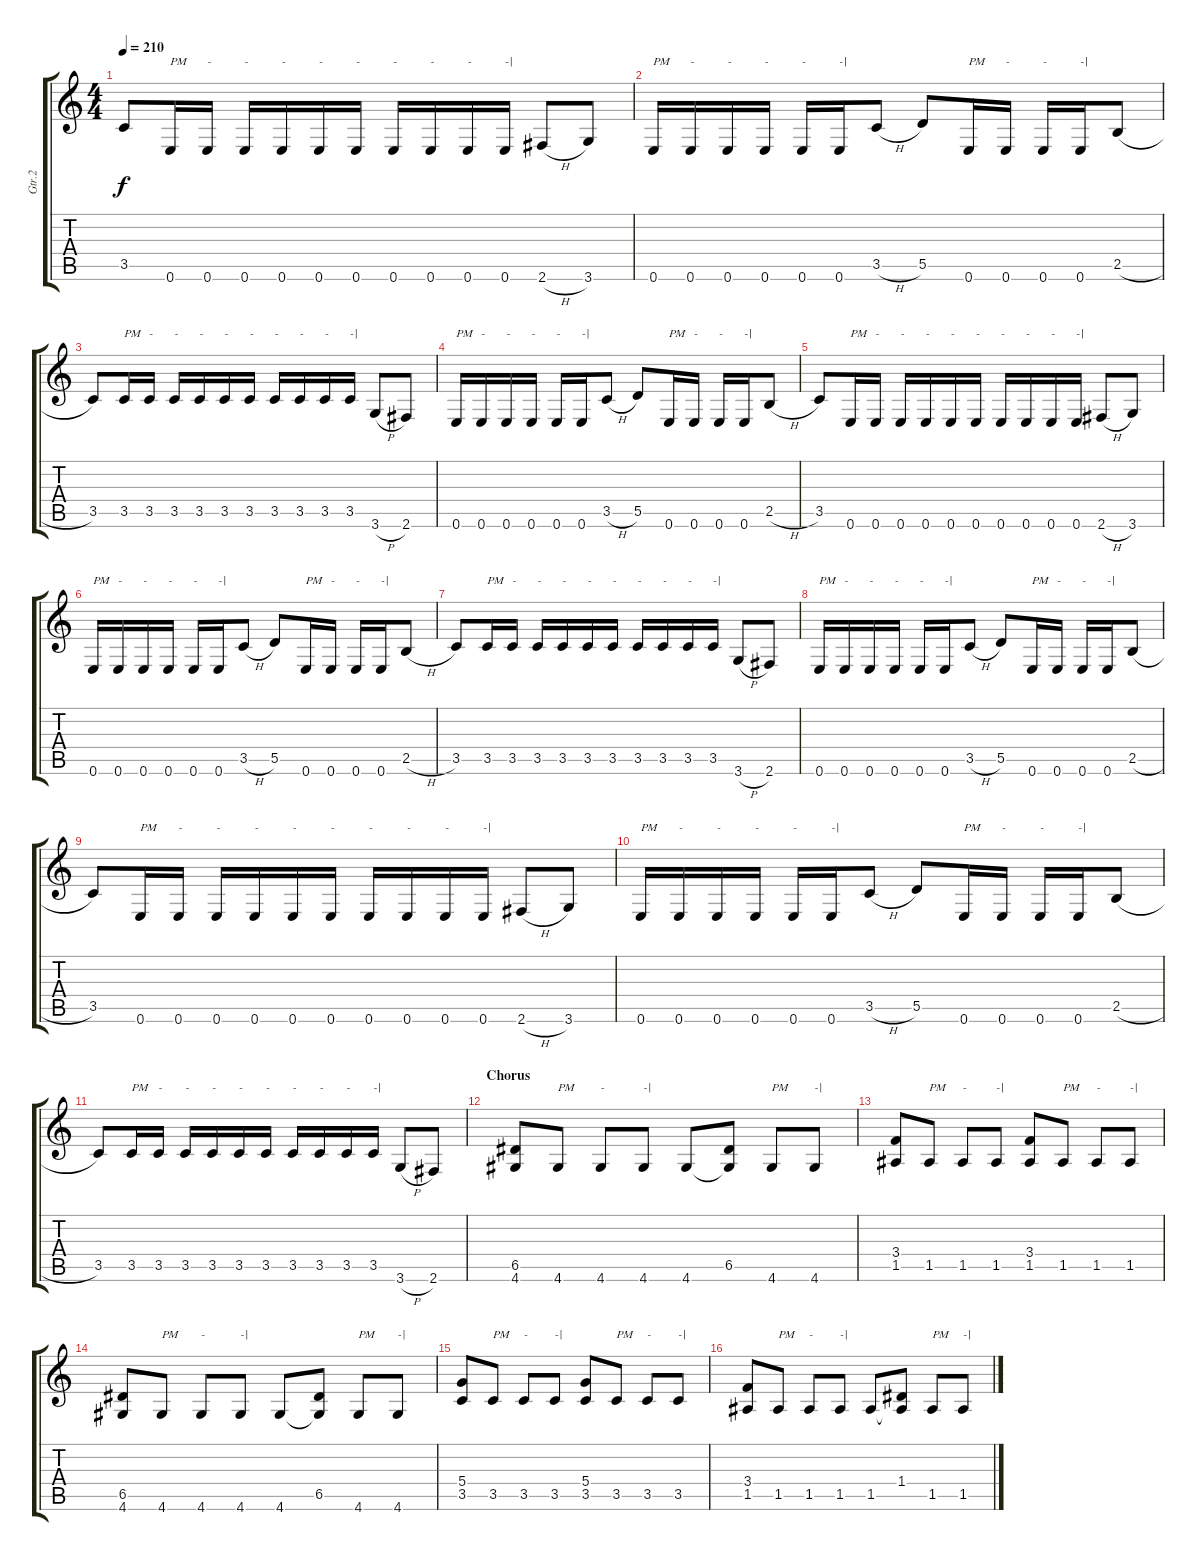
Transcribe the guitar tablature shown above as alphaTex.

\track ("Gtr.2" "Gtr.2") {instrument overdrivenguitar}
\staff {score tabs}
\tuning (E4 B3 G3 D3 A2 E2) {hide}
\ts (4 4)
\tempo 210
\clef g2
\ks c
3.5.8{dy f} 0.6.16{txt "PM"} 0.6.16{txt "-"} 0.6.16{txt "-"} 0.6.16{txt "-"} 0.6.16{txt "-"} 0.6.16{txt "-"} 0.6.16{txt "-"} 0.6.16{txt "-"} 0.6.16{txt "-"} 0.6.16{txt "-|"} 2.6{h}.8 3.6.8 |
0.6.16{txt "PM"} 0.6.16{txt "-"} 0.6.16{txt "-"} 0.6.16{txt "-"} 0.6.16{txt "-"} 0.6.16{txt "-|"} 3.5{h}.8 5.5.8 0.6.16{txt "PM"} 0.6.16{txt "-"} 0.6.16{txt "-"} 0.6.16{txt "-|"} 2.5{h}.8 |
3.5.8 3.5.16{txt "PM"} 3.5.16{txt "-"} 3.5.16{txt "-"} 3.5.16{txt "-"} 3.5.16{txt "-"} 3.5.16{txt "-"} 3.5.16{txt "-"} 3.5.16{txt "-"} 3.5.16{txt "-"} 3.5.16{txt "-|"} 3.6{h}.8 2.6.8 |
0.6.16{txt "PM"} 0.6.16{txt "-"} 0.6.16{txt "-"} 0.6.16{txt "-"} 0.6.16{txt "-"} 0.6.16{txt "-|"} 3.5{h}.8 5.5.8 0.6.16{txt "PM"} 0.6.16{txt "-"} 0.6.16{txt "-"} 0.6.16{txt "-|"} 2.5{h}.8 |
3.5.8 0.6.16{txt "PM"} 0.6.16{txt "-"} 0.6.16{txt "-"} 0.6.16{txt "-"} 0.6.16{txt "-"} 0.6.16{txt "-"} 0.6.16{txt "-"} 0.6.16{txt "-"} 0.6.16{txt "-"} 0.6.16{txt "-|"} 2.6{h}.8 3.6.8 |
0.6.16{txt "PM"} 0.6.16{txt "-"} 0.6.16{txt "-"} 0.6.16{txt "-"} 0.6.16{txt "-"} 0.6.16{txt "-|"} 3.5{h}.8 5.5.8 0.6.16{txt "PM"} 0.6.16{txt "-"} 0.6.16{txt "-"} 0.6.16{txt "-|"} 2.5{h}.8 |
3.5.8 3.5.16{txt "PM"} 3.5.16{txt "-"} 3.5.16{txt "-"} 3.5.16{txt "-"} 3.5.16{txt "-"} 3.5.16{txt "-"} 3.5.16{txt "-"} 3.5.16{txt "-"} 3.5.16{txt "-"} 3.5.16{txt "-|"} 3.6{h}.8 2.6.8 |
0.6.16{txt "PM"} 0.6.16{txt "-"} 0.6.16{txt "-"} 0.6.16{txt "-"} 0.6.16{txt "-"} 0.6.16{txt "-|"} 3.5{h}.8 5.5.8 0.6.16{txt "PM"} 0.6.16{txt "-"} 0.6.16{txt "-"} 0.6.16{txt "-|"} 2.5{h}.8 |
3.5.8 0.6.16{txt "PM"} 0.6.16{txt "-"} 0.6.16{txt "-"} 0.6.16{txt "-"} 0.6.16{txt "-"} 0.6.16{txt "-"} 0.6.16{txt "-"} 0.6.16{txt "-"} 0.6.16{txt "-"} 0.6.16{txt "-|"} 2.6{h}.8 3.6.8 |
0.6.16{txt "PM"} 0.6.16{txt "-"} 0.6.16{txt "-"} 0.6.16{txt "-"} 0.6.16{txt "-"} 0.6.16{txt "-|"} 3.5{h}.8 5.5.8 0.6.16{txt "PM"} 0.6.16{txt "-"} 0.6.16{txt "-"} 0.6.16{txt "-|"} 2.5{h}.8 |
3.5.8 3.5.16{txt "PM"} 3.5.16{txt "-"} 3.5.16{txt "-"} 3.5.16{txt "-"} 3.5.16{txt "-"} 3.5.16{txt "-"} 3.5.16{txt "-"} 3.5.16{txt "-"} 3.5.16{txt "-"} 3.5.16{txt "-|"} 3.6{h}.8 2.6.8 |
\section ("" "Chorus")
(6.5 4.6).8 4.6.8{txt "PM"} 4.6.8{txt "-"} 4.6.8{txt "-|"} 4.6.8 (6.5 4.6{t}).8 4.6.8{txt "PM"} 4.6.8{txt "-|"} |
(3.4 1.5).8 1.5.8{txt "PM"} 1.5.8{txt "-"} 1.5.8{txt "-|"} (3.4 1.5).8 1.5.8{txt "PM"} 1.5.8{txt "-"} 1.5.8{txt "-|"} |
(6.5 4.6).8 4.6.8{txt "PM"} 4.6.8{txt "-"} 4.6.8{txt "-|"} 4.6.8 (6.5 4.6{t}).8 4.6.8{txt "PM"} 4.6.8{txt "-|"} |
(5.4 3.5).8 3.5.8{txt "PM"} 3.5.8{txt "-"} 3.5.8{txt "-|"} (5.4 3.5).8 3.5.8{txt "PM"} 3.5.8{txt "-"} 3.5.8{txt "-|"} |
(3.4 1.5).8 1.5.8{txt "PM"} 1.5.8{txt "-"} 1.5.8{txt "-|"} 1.5.8 (1.4 1.5{t}).8 1.5.8{txt "PM"} 1.5.8{txt "-|"}
